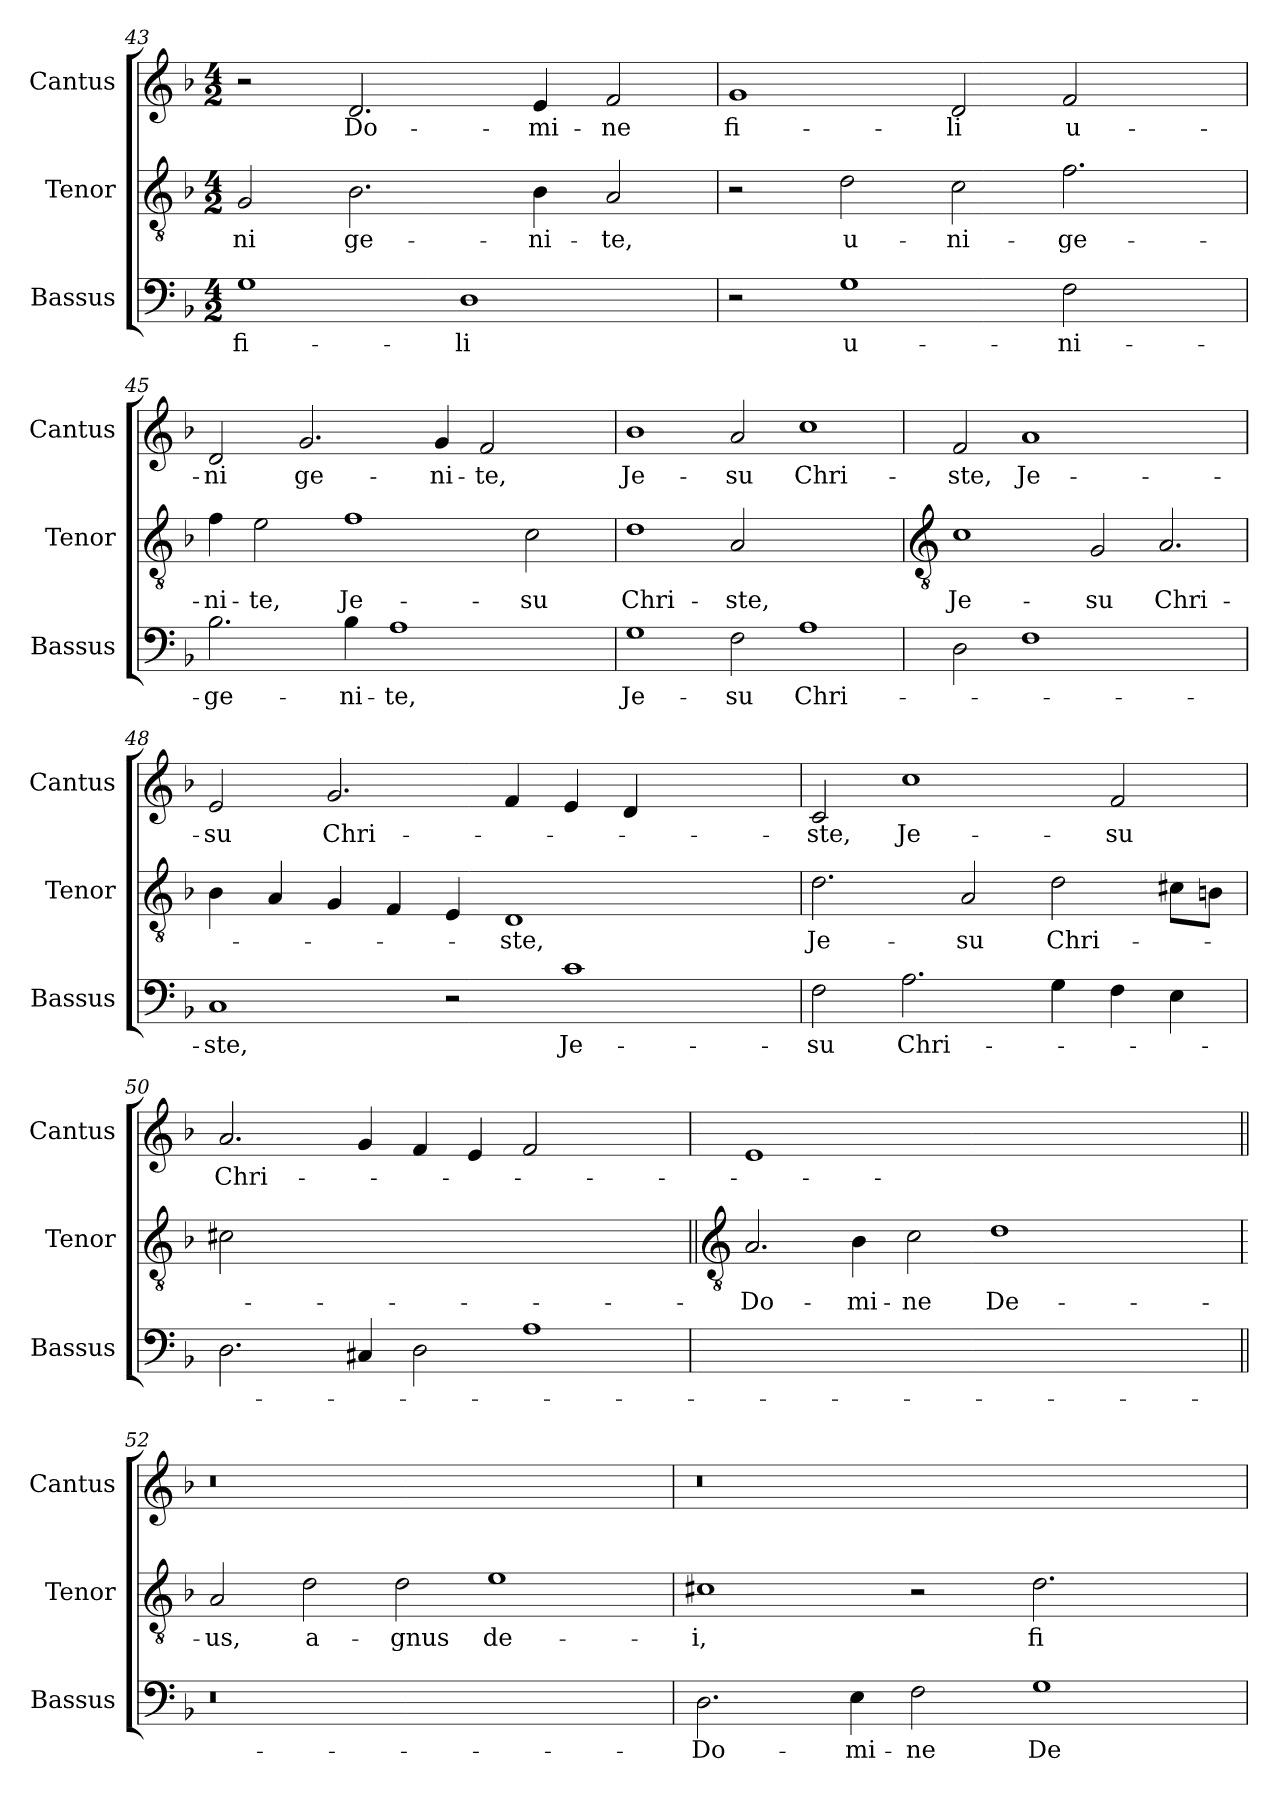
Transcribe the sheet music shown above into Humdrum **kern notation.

**kern	**text	**kern	**text	**kern	**text
*part3	*part3	*part2	*part2	*part1	*part1
*staff3	*staff3	*staff2	*staff2	*staff1	*staff1
*I"Bassus	*	*I"Tenor	*	*I"Cantus	*
*I'Bassus	*	*I'Tenor	*	*I'Cantus	*
!!LO:LB:g=z
*clefF4	*	*clefGv2	*	*clefG2	*
*k[b-]	*	*k[b-]	*	*k[b-]	*
*F:	*	*F:	*	*F:	*
*M4/2	*	*M4/2	*	*M4/2	*
=43	=43	=43	=43	=43	=43
!	!LO:LY:b	!	!LO:LY:b	!	!
1G	fi-	2G	-ni	2r	.
!	!	!	!LO:LY:b	!	!LO:LY:b
.	.	2.B-	ge-	2.d	Do-
!	!LO:LY:b	!	!	!	!
1D	-li	.	.	.	.
!	!	!	!LO:LY:b	!	!LO:LY:b
.	.	4B-	-ni-	4e	-mi-
!	!	!	!LO:LY:b	!	!LO:LY:b
.	.	2A	-te,	2f	-ne
!!LO:LB:g=z
=44	=44	=44	=44	=44	=44
!	!	!	!	!	!LO:LY:b
2r	.	2r	.	1g	fi-
!	!LO:LY:b	!	!LO:LY:b	!	!
1G	u-	2d	u-	.	.
!	!	!	!LO:LY:b	!	!LO:LY:b
.	.	2c	-ni-	2d	-li
!	!LO:LY:b	!	!LO:LY:b	!	!LO:LY:b
2F	-ni-	2.f	-ge-	2f	u-
4ryy	.	.	.	4ryy	.
=45	=45	=45	=45	=45	=45
!	!LO:LY:b	!	!LO:LY:b	!	!LO:LY:b
2.B-	-ge-	4f	-ni-	2d	-ni
!	!	!	!LO:LY:b	!	!
.	.	2e	-te,	.	.
!	!	!	!	!	!LO:LY:b
.	.	.	.	2.g	ge-
!	!LO:LY:b	!	!LO:LY:b	!	!
4B-	-ni-	1f	Je-	.	.
!	!LO:LY:b	!	!	!	!
1A	-te,	.	.	.	.
!	!	!	!	!	!LO:LY:b
.	.	.	.	4g	-ni-
!	!	!	!	!	!LO:LY:b
.	.	.	.	2f	-te,
!	!	!	!LO:LY:b	!	!
.	.	2c	-su	.	.
4ryy	.	.	.	4ryy	.
=46	=46	=46	=46	=46	=46
!	!LO:LY:b	!	!LO:LY:b	!	!LO:LY:b
1G	Je-	1d	Chri-	1b-	Je-
!	!LO:LY:b	!	!LO:LY:b	!	!LO:LY:b
2F	-su	2A	-ste,	2a	-su
!	!LO:LY:b	!	!	!	!LO:LY:b
1A	Chri-	1ryy	.	1cc	Chri-
!!LO:LB:g=z
=47	=47	=47	=47	=47	=47
*	*	*clefGv2	*	*	*
!	!	!	!LO:LY:b	!	!LO:LY:b
2D	.	1c	Je-	2f	-ste,
!	!	!	!	!	!LO:LY:b
1F	.	.	.	1a	Je-
!	!	!	!LO:LY:b	!	!
.	.	2G	-su	.	.
!	!	!	!LO:LY:b	!	!
2.ryy	.	2.A	Chri-	2.ryy	.
!!LO:LB:g=z
=48	=48	=48	=48	=48	=48
!	!LO:LY:b	!	!	!	!LO:LY:b
1C	-ste,	4B-	.	2e	-su
.	.	4A	.	.	.
!	!	!	!	!	!LO:LY:b
.	.	4G	.	2.g	Chri-
.	.	4F	.	.	.
2r	.	4E	.	.	.
!	!	!	!LO:LY:b	!	!
.	.	1D	-ste,	4f	.
!	!LO:LY:b	!	!	!	!
1c	Je-	.	.	4e	.
.	.	.	.	4d	.
.	.	.	.	2ryy	.
.	.	4ryy	.	.	.
=49	=49	=49	=49	=49	=49
!	!LO:LY:b	!	!LO:LY:b	!	!LO:LY:b
2F	-su	2.d	Je-	2c	-ste,
!	!LO:LY:b	!	!	!	!LO:LY:b
2.A	Chri-	.	.	1cc	Je-
!	!	!	!LO:LY:b	!	!
.	.	2A	-su	.	.
!	!	!	!LO:LY:b	!	!
4G	.	2d	Chri-	.	.
!	!	!	!	!	!LO:LY:b
4F	.	.	.	2f	-su
4E	.	8c#XL	.	.	.
.	.	8BnJ	.	.	.
=50	=50	=50	=50	=50	=50
!	!	!	!	!	!LO:LY:b
2.D	.	2c#X	.	2.a	Chri-
!	!	!	!LO:LY:b	!	!
.	.	0dyy	-ste.	.	.
4C#X	.	.	.	4g	.
2D	.	.	.	4f	.
.	.	.	.	4e	.
1A	.	.	.	2f	.
.	.	.	.	2ryy	.
!!LO:LB:g=z
=51	=51	=51||	=51	=51	=51
*	*	*clefGv2	*	*	*
!	!LO:LY:b	!	!LO:LY:b	!	!
*	*	*^	*	*	*
0Dyy	-ste.	2.A	1ryy	Do-	1e	.
!	!	!	!	!LO:LY:b	!	!
.	.	4B-	.	-mi-	.	.
!	!	!	!	!LO:LY:b	!	!LO:LY:b
.	.	2c	2ryy	-ne	0f#Xyy	-ste.
!	!	!	!	!LO:LY:b	!	!
.	.	1d	2ryy	De-	.	.
1ryy	.	.	2ryy	.	.	.
.	.	2ryy	2ryy	.	.	.
!!LO:LB:g=z
=52||	=52||	=52	=52	=52||	=52||	=52||
!	!	!	!	!LO:LY:b	!	!
0r	.	2A	1ryy	-us,	0r	.
!	!	!	!	!LO:LY:b	!	!
.	.	2d	.	a-	.	.
!	!	!	!	!LO:LY:b	!	!
.	.	2d	1.ryy	-gnus	.	.
!	!	!	!	!LO:LY:b	!	!
.	.	1e	.	de-	.	.
2ryy	.	.	.	.	2ryy	.
=52A	=52A	=52A	=52A	=52A	=52A	=52A
!	!LO:LY:b	!	!	!LO:LY:b	!	!
2.D	Do-	1c#X	4ryy	-i,	0r	.
.	.	.	1ryy	.	.	.
!	!LO:LY:b	!	!	!	!	!
4E	-mi-	.	.	.	.	.
!	!LO:LY:b	!	!	!	!	!
2F	-ne	2r	.	.	.	.
.	.	.	1ryy	.	.	.
!	!LO:LY:b	!	!	!LO:LY:b	!	!
1G	De-	2.d	.	fi-	.	.
.	.	.	.	.	2ryy	.
.	.	4ryy	4ryy	.	.	.
*	*	*v	*v	*	*	*
=	=	=	=	=	=
*-	*-	*-	*-	*-	*-
